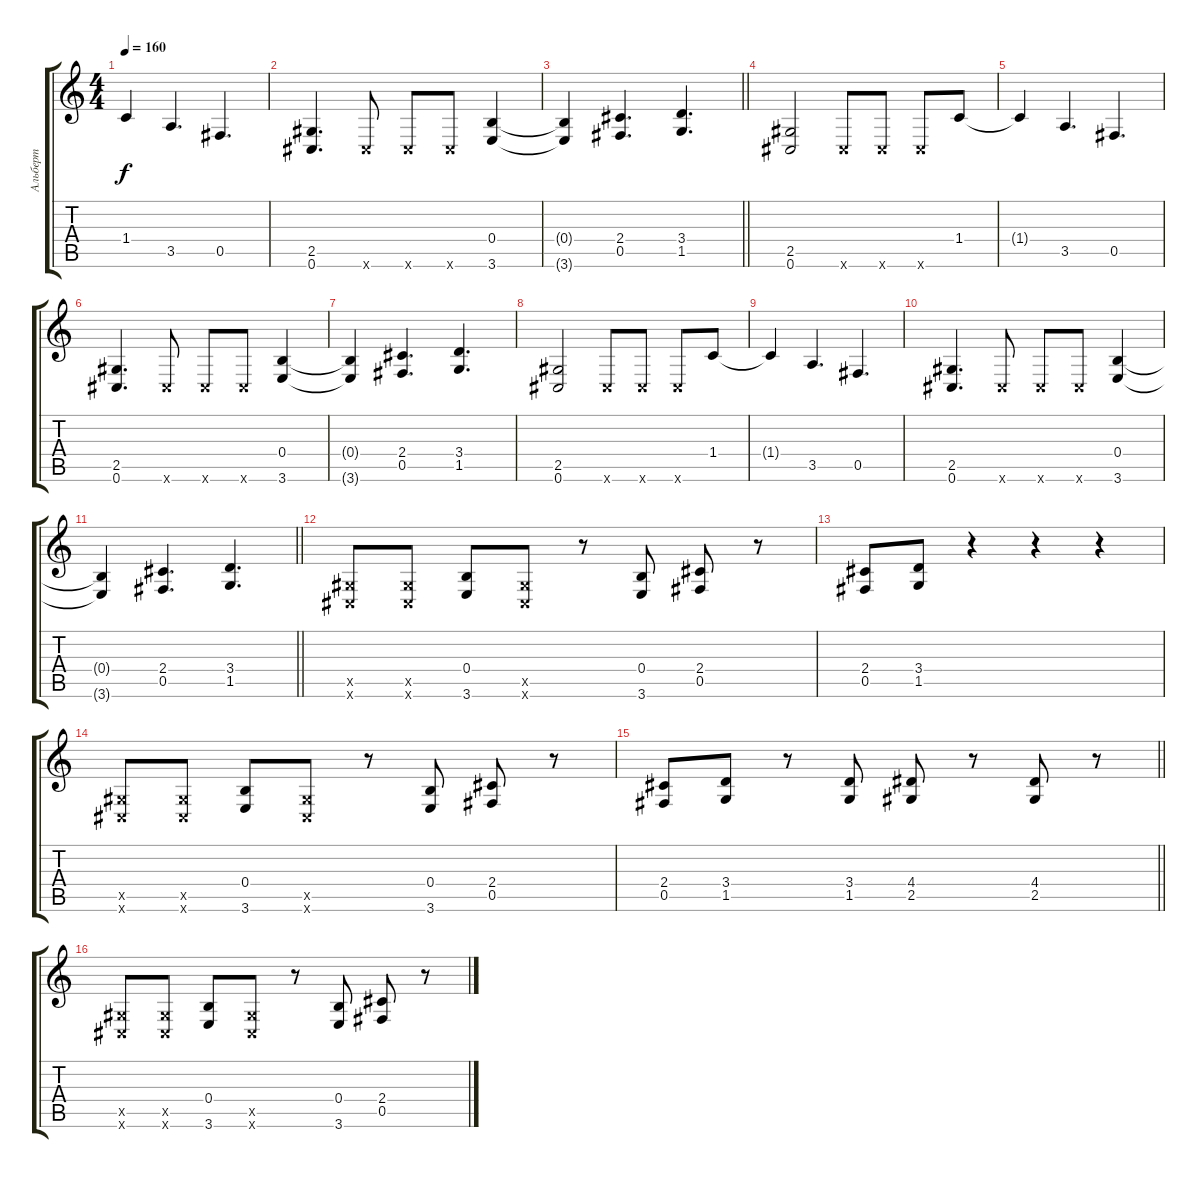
\track ("Альберт" "Альберт") {instrument distortionguitar}
\staff {score tabs}
\tuning (Db4 Ab3 E3 B2 Gb2 Db2) {hide}
\ts (4 4)
\tempo 160
\clef g2
\ks c
1.4{t}.4{dy f} 3.5.4{d} 0.5.4{d} |
(2.5 0.6).4{d} 0.6{x}.8 0.6{x}.8 0.6{x}.8 (0.4 3.6).4 |
\barLineRight lightlight
(0.4{t} 3.6{t}).4 (2.4 0.5).4{d} (3.4 1.5).4{d} |
\section ("" "")
(2.5 0.6).2 0.6{x}.8 0.6{x}.8 0.6{x}.8 1.4.8 |
1.4{t}.4 3.5.4{d} 0.5.4{d} |
(2.5 0.6).4{d} 0.6{x}.8 0.6{x}.8 0.6{x}.8 (0.4 3.6).4 |
(0.4{t} 3.6{t}).4 (2.4 0.5).4{d} (3.4 1.5).4{d} |
(2.5 0.6).2 0.6{x}.8 0.6{x}.8 0.6{x}.8 1.4.8 |
1.4{t}.4 3.5.4{d} 0.5.4{d} |
(2.5 0.6).4{d} 0.6{x}.8 0.6{x}.8 0.6{x}.8 (0.4 3.6).4 |
\barLineRight lightlight
(0.4{t} 3.6{t}).4 (2.4 0.5).4{d} (3.4 1.5).4{d} |
\section ("" "")
(2.5{x} 0.6{x}).8 (2.5{x} 0.6{x}).8 (0.4 3.6).8 (2.5{x} 0.6{x}).8 r.8 (0.4 3.6).8 (2.4 0.5).8 r.8 |
(2.4 0.5).8 (3.4 1.5).8 r.4 r.4 r.4 |
(2.5{x} 0.6{x}).8 (2.5{x} 0.6{x}).8 (0.4 3.6).8 (2.5{x} 0.6{x}).8 r.8 (0.4 3.6).8 (2.4 0.5).8 r.8 |
\barLineRight lightlight
(2.4 0.5).8 (3.4 1.5).8 r.8 (3.4 1.5).8 (4.4 2.5).8 r.8 (4.4 2.5).8 r.8 |
\section ("" "")
(2.5{x} 0.6{x}).8 (2.5{x} 0.6{x}).8 (0.4 3.6).8 (2.5{x} 0.6{x}).8 r.8 (0.4 3.6).8 (2.4 0.5).8 r.8
